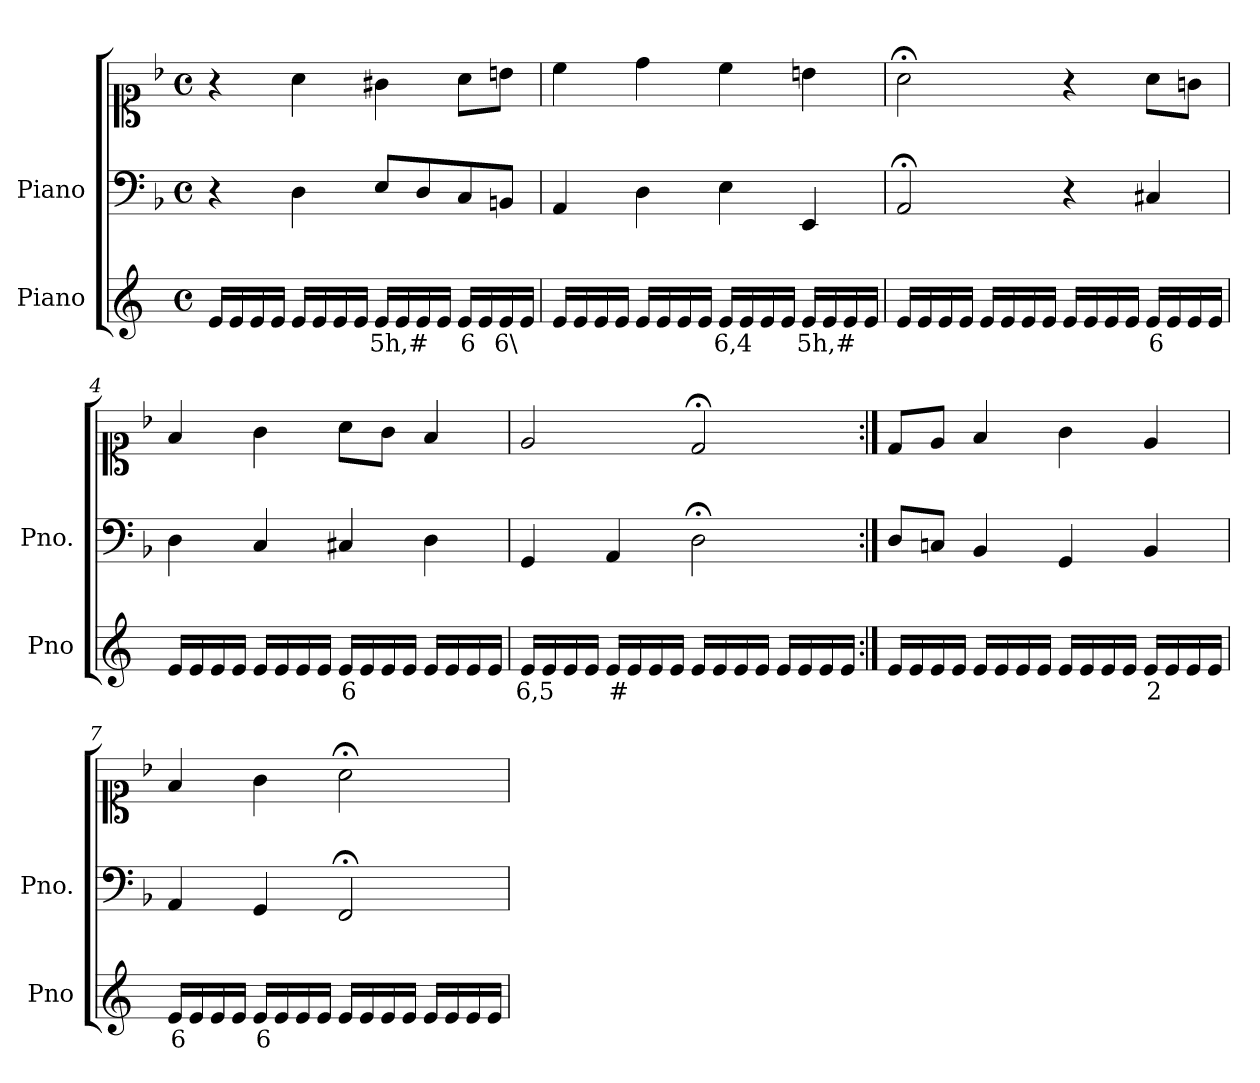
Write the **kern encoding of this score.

**kern	**text	**kern	**kern
*part2	*part2	*part1	*part1
*staff3	*staff3	*staff2	*staff1
*I"Piano	*	*I"Piano	*
*I'Pno	*	*I'Pno.	*
*clefG2	*	*clefF4	*clefC1
*k[]	*	*k[b-]	*k[b-]
*M4/4	*	*M4/4	*M4/4
*met(c)	*	*met(c)	*met(c)
=1	=1	=1	=1
16e/LL	.	4r	4r
16e/	.	.	.
16e/	.	.	.
16e/JJ	.	.	.
16e/LL	.	4D\	4a\
16e/	.	.	.
16e/	.	.	.
16e/JJ	.	.	.
!	!LO:LY:b	!	!
16e/LL	5h,#	8E/L	4g#X\
16e/	.	.	.
!	!LO:LY:b	!	!
16e/	_	8D/	.
16e/JJ	.	.	.
!	!LO:LY:b	!	!
16e/LL	6	8C/	8a\L
16e/	.	.	.
!	!LO:LY:b	!	!
16e/	6\	8BBn/J	8bn\J
16e/JJ	.	.	.
=2	=2	=2	=2
16e/LL	.	4AA/	4cc\
16e/	.	.	.
16e/	.	.	.
16e/JJ	.	.	.
16e/LL	.	4D\	4dd\
16e/	.	.	.
16e/	.	.	.
16e/JJ	.	.	.
!	!LO:LY:b	!	!
16e/LL	6,4	4E\	4cc\
16e/	.	.	.
16e/	.	.	.
16e/JJ	.	.	.
!	!LO:LY:b	!	!
16e/LL	5h,#	4EE/	4bn\
16e/	.	.	.
16e/	.	.	.
16e/JJ	.	.	.
=3	=3	=3	=3
16e/LL	.	2AA;</	2a;<\
16e/	.	.	.
16e/	.	.	.
16e/JJ	.	.	.
16e/LL	.	.	.
16e/	.	.	.
16e/	.	.	.
16e/JJ	.	.	.
16e/LL	.	4r	4r
16e/	.	.	.
16e/	.	.	.
16e/JJ	.	.	.
!	!LO:LY:b	!	!
16e/LL	6	4C#X/	8a\L
16e/	.	.	.
16e/	.	.	8gn\J
16e/JJ	.	.	.
=4	=4	=4	=4
16e/LL	.	4D\	4f/
16e/	.	.	.
16e/	.	.	.
16e/JJ	.	.	.
16e/LL	.	4C/	4g\
16e/	.	.	.
16e/	.	.	.
16e/JJ	.	.	.
!	!LO:LY:b	!	!
16e/LL	6	4C#X/	8a\L
16e/	.	.	.
16e/	.	.	8g\J
16e/JJ	.	.	.
16e/LL	.	4D\	4f/
16e/	.	.	.
16e/	.	.	.
16e/JJ	.	.	.
=5	=5	=5	=5
!	!LO:LY:b	!	!
16e/LL	6,5	4GG/	2e/
16e/	.	.	.
16e/	.	.	.
16e/JJ	.	.	.
!	!LO:LY:b	!	!
16e/LL	#	4AA/	.
16e/	.	.	.
16e/	.	.	.
16e/JJ	.	.	.
16e/LL	.	2D;<\	2d;</
16e/	.	.	.
16e/	.	.	.
16e/JJ	.	.	.
16e/LL	.	.	.
16e/	.	.	.
16e/	.	.	.
16e/JJ	.	.	.
=6:|!	=6:|!	=6:|!	=6:|!
16e/LL	.	8D/L	8d/L
16e/	.	.	.
!	!LO:LY:b	!	!
16e/	_	8Cn/J	8e/J
16e/JJ	.	.	.
16e/LL	.	4BB-/	4f/
16e/	.	.	.
16e/	.	.	.
16e/JJ	.	.	.
16e/LL	.	4GG/	4g\
16e/	.	.	.
16e/	.	.	.
16e/JJ	.	.	.
!	!LO:LY:b	!	!
16e/LL	2	4BB-/	4e/
16e/	.	.	.
16e/	.	.	.
16e/JJ	.	.	.
=7	=7	=7	=7
!	!LO:LY:b	!	!
16e/LL	6	4AA/	4f/
16e/	.	.	.
16e/	.	.	.
16e/JJ	.	.	.
!	!LO:LY:b	!	!
16e/LL	6	4GG/	4g\
16e/	.	.	.
16e/	.	.	.
16e/JJ	.	.	.
16e/LL	.	2FF;</	2a;<\
16e/	.	.	.
16e/	.	.	.
16e/JJ	.	.	.
16e/LL	.	.	.
16e/	.	.	.
16e/	.	.	.
16e/JJ	.	.	.
=	=	=	=
*-	*-	*-	*-
